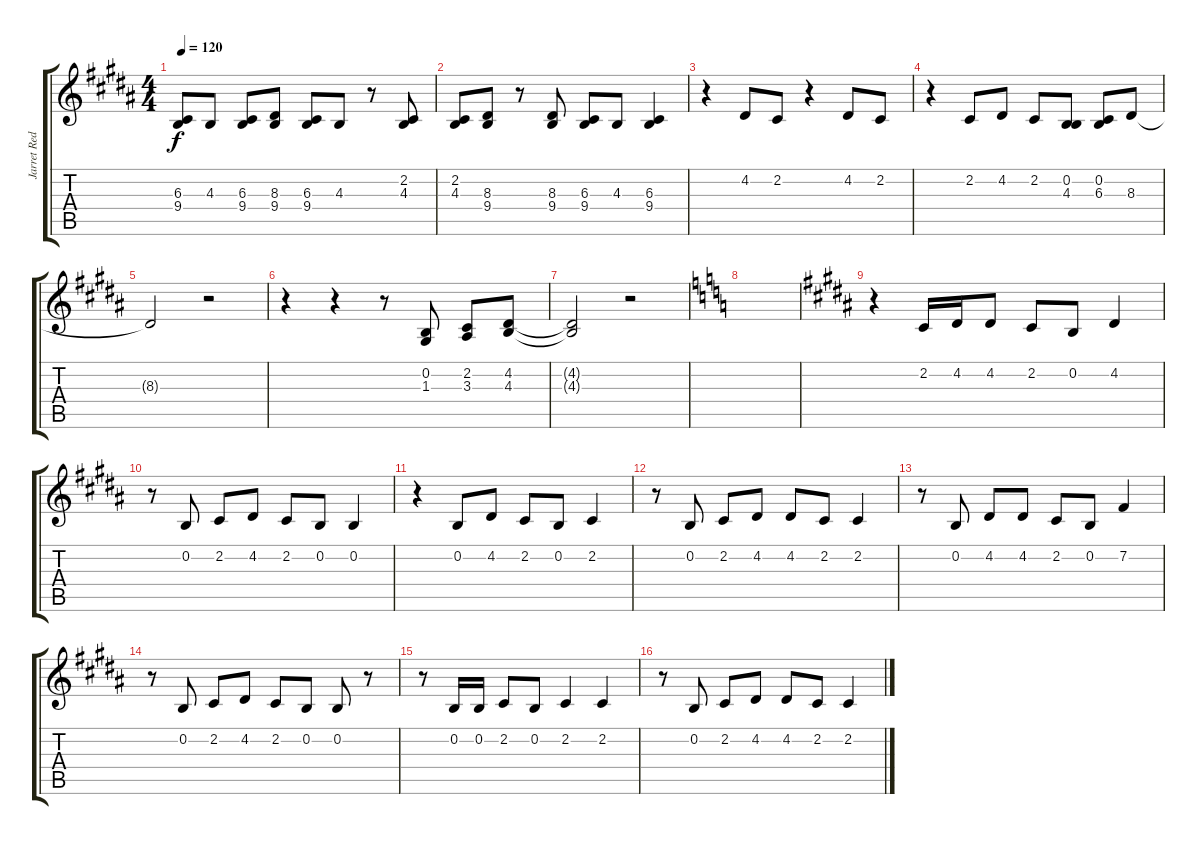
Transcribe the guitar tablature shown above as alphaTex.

\track ("Jarret Reddick - Vocals" "Jarret Red") {instrument altosax}
\staff {score tabs}
\tuning (E4 B3 G3 D3 A2 E2) {hide}
\ts (4 4)
\tempo 120
\clef g2
\ks b
(6.3 9.4).8{dy f} 4.3.8 (6.3 9.4).8 (8.3 9.4).8 (6.3 9.4).8 4.3.8 r.8 (2.2 4.3).8 |
(2.2 4.3).8 (8.3 9.4).8 r.8 (8.3 9.4).8 (6.3 9.4).8 4.3.8 (6.3 9.4).4 |
r.4 4.2.8 2.2.8 r.4 4.2.8 2.2.8 |
r.4 2.2.8 4.2.8 2.2.8 (0.2 4.3).8 (0.2 6.3).8 8.3.8 |
8.3{t}.2 r.2 |
r.4 r.4 r.8 (0.2 1.3).8 (2.2 3.3).8 (4.2 4.3).8 |
(4.2{t} 4.3{t}).2 r.2 |
\ks c
|
\ks b
r.4 2.2.16 4.2.16 4.2.8 2.2.8 0.2.8 4.2.4 |
r.8 0.2.8 2.2.8 4.2.8 2.2.8 0.2.8 0.2.4 |
r.4 0.2.8 4.2.8 2.2.8 0.2.8 2.2.4 |
r.8 0.2.8 2.2.8 4.2.8 4.2.8 2.2.8 2.2.4 |
r.8 0.2.8 4.2.8 4.2.8 2.2.8 0.2.8 7.2.4 |
r.8 0.2.8 2.2.8 4.2.8 2.2.8 0.2.8 0.2.8 r.8 |
r.8 0.2.16 0.2.16 2.2.8 0.2.8 2.2.4 2.2.4 |
r.8 0.2.8 2.2.8 4.2.8 4.2.8 2.2.8 2.2.4
